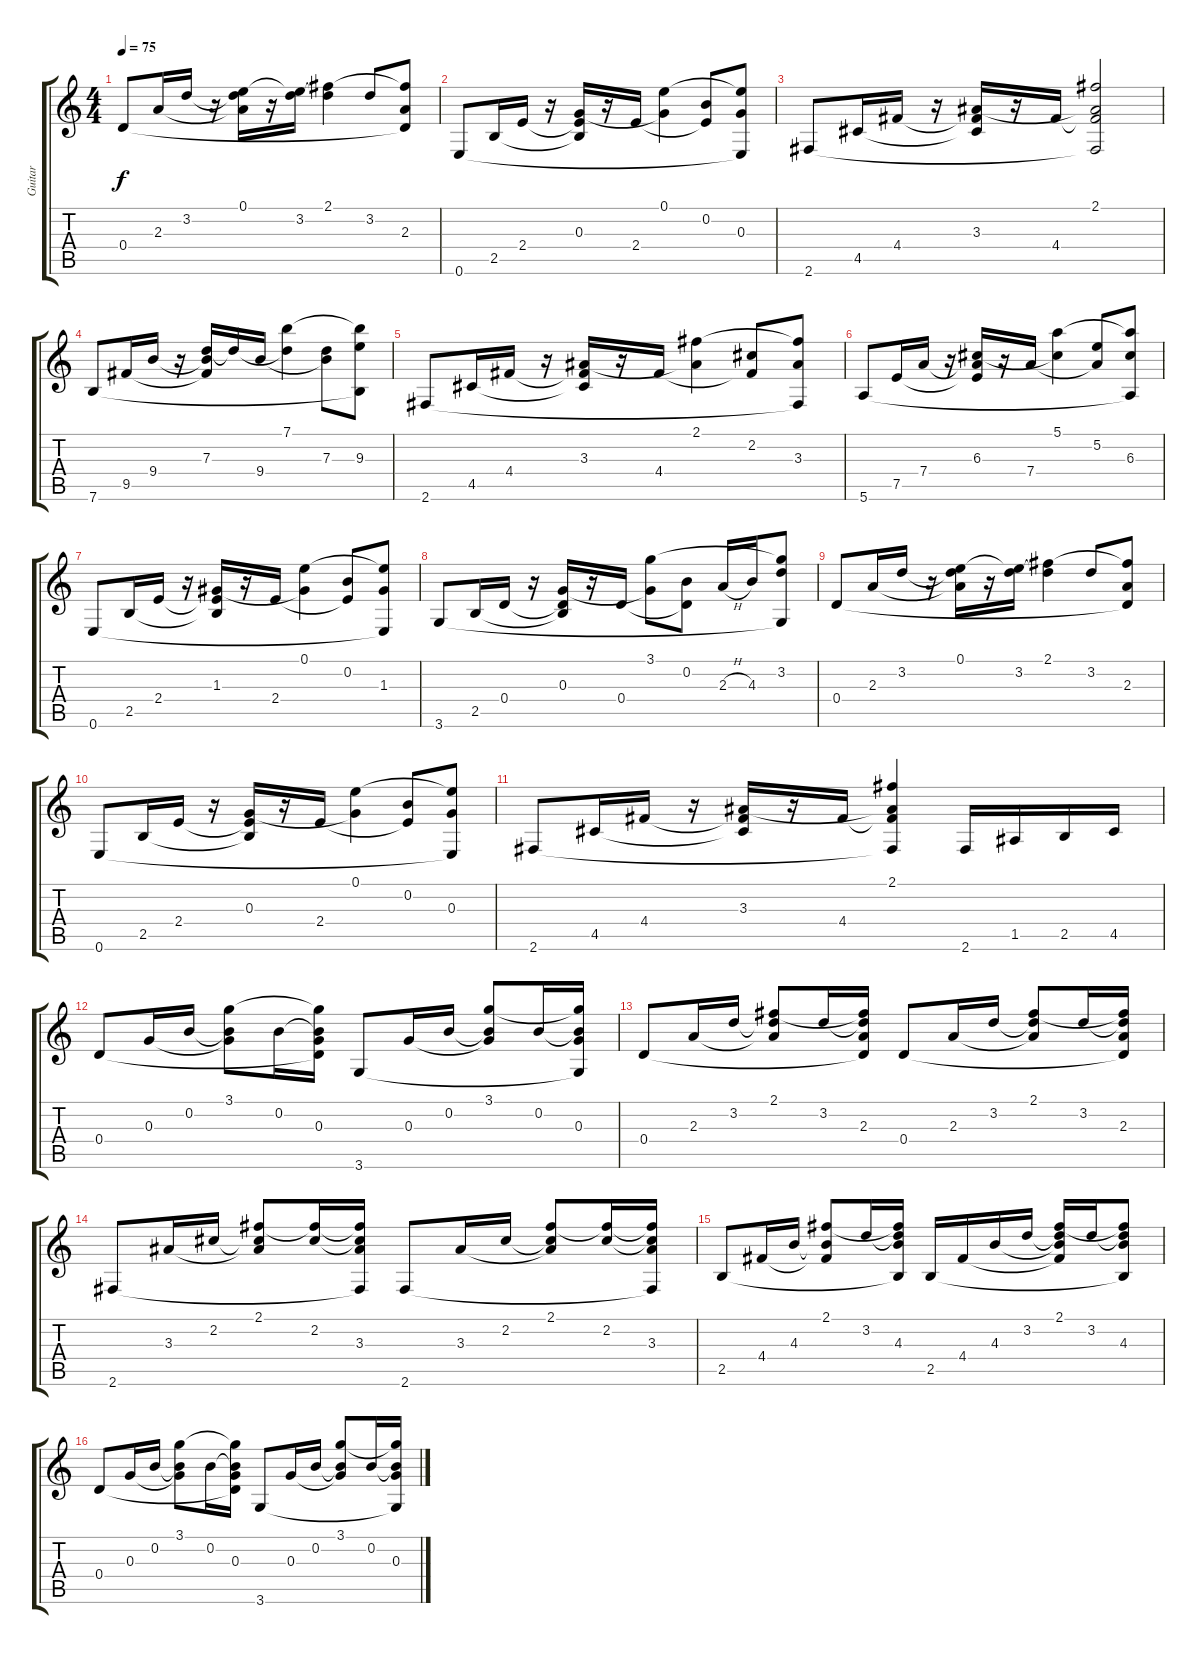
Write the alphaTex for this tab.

\track ("Guitar" "Guitar") {instrument acousticguitarsteel}
\staff {score tabs}
\tuning (E4 B3 G3 D3 A2 E2) {hide}
\ts (4 4)
\tempo 75
\clef g2
\ks c
0.4.8{dy f} 2.3.16 3.2.16 r.16 (0.1 3.2{t} 2.3{t}).16 r.16 (0.1{t} 3.2).16 (2.1 3.2{t}).4 3.2.8 (2.1{t} 2.3 0.4{t}).8 |
0.6.8 2.5.16 2.4.16 r.16 (0.3 2.4{t} 2.5{t}).16 r.16 2.4.16 (0.1 0.3{t}).4 (0.2 2.4{t}).8 (0.1{t} 0.3 0.6{t}).8 |
2.6.8 4.5.16 4.4.16 r.16 (3.3 4.4{t} 4.5{t}).16 r.16 4.4.16 (2.1 3.3{t} 4.4{t} 2.6{t}).2 |
7.6.8 9.5.16 9.4.16 r.16 (7.3 9.4{t} 9.5{t}).16 7.3{t}.16 9.4.16 (7.1 7.3{t}).4 (7.3 9.4{t}).8 (7.1{t} 9.3 7.6{t}).8 |
2.6.8 4.5.16 4.4.16 r.16 (3.3 4.4{t} 4.5{t}).16 r.16 4.4.16 (2.1 3.3{t}).4 (2.2 4.4{t}).8 (2.1{t} 3.3 2.6{t}).8 |
5.6.8 7.5.16 7.4.16 r.16 (6.3 7.4{t} 7.5{t}).16 r.16 7.4.16 (5.1 6.3{t}).4 (5.2 7.4{t}).8 (5.1{t} 6.3 5.6{t}).8 |
0.6.8 2.5.16 2.4.16 r.16 (1.3 2.4{t} 2.5{t}).16 r.16 2.4.16 (0.1 1.3{t}).4 (0.2 2.4{t}).8 (0.1{t} 1.3 0.6{t}).8 |
3.6.8 2.5.16 0.4.16 r.16 (0.3 0.4{t} 2.5{t}).16 r.16 0.4.16 (3.1 0.3{t}).8 (0.2 0.4{t}).8 2.3{h}.16 4.3.16 (3.1{t} 3.2 3.6{t}).8 |
0.4.8 2.3.16 3.2.16 r.16 (0.1 3.2{t} 2.3{t}).16 r.16 (0.1{t} 3.2).16 (2.1 3.2{t}).4 3.2.8 (2.1{t} 2.3 0.4{t}).8 |
0.6.8 2.5.16 2.4.16 r.16 (0.3 2.4{t} 2.5{t}).16 r.16 2.4.16 (0.1 0.3{t}).4 (0.2 2.4{t}).8 (0.1{t} 0.3 0.6{t}).8 |
2.6.8 4.5.16 4.4.16 r.16 (3.3 4.4{t} 4.5{t}).16 r.16 4.4.16 (2.1 3.3{t} 4.4{t} 2.6{t}).4 2.6.16 1.5.16 2.5.16 4.5.16 |
0.4.8 0.3.16 0.2.16 (3.1 0.2{t} 0.3{t}).8 0.2.16 (3.1{t} 0.2{t} 0.3 0.4{t}).16 3.6.8 0.3.16 0.2.16 (3.1 0.2{t} 0.3{t}).8 0.2.16 (3.1{t} 0.2{t} 0.3 3.6{t}).16 |
0.4.8 2.3.16 3.2.16 (2.1 3.2{t} 2.3{t}).8 3.2.16 (2.1{t} 3.2{t} 2.3 0.4{t}).16 0.4.8 2.3.16 3.2.16 (2.1 3.2{t} 2.3{t}).8 3.2.16 (2.1{t} 3.2{t} 2.3 0.4{t}).16 |
2.6.8 3.3.16 2.2.16 (2.1 2.2{t} 3.3{t}).8 (2.1{t} 2.2).16 (2.1{t} 2.2{t} 3.3 2.6{t}).16 2.6.8 3.3.16 2.2.16 (2.1 2.2{t} 3.3{t}).8 (2.1{t} 2.2).16 (2.1{t} 2.2{t} 3.3 2.6{t}).16 |
2.5.8 4.4.16 4.3.16 (2.1 4.3{t} 4.4{t}).8 3.2.16 (2.1{t} 3.2{t} 4.3 2.5{t}).16 2.5.16 4.4.16 4.3.16 3.2.16 (2.1 3.2{t} 4.3{t} 4.4{t}).16 3.2.16 (2.1{t} 3.2{t} 4.3 2.5{t}).8 |
0.4.8 0.3.16 0.2.16 (3.1 0.2{t} 0.3{t}).8 0.2.16 (3.1{t} 0.2{t} 0.3 0.4{t}).16 3.6.8 0.3.16 0.2.16 (3.1 0.2{t} 0.3{t}).8 0.2.16 (3.1{t} 0.2{t} 0.3 3.6{t}).16
